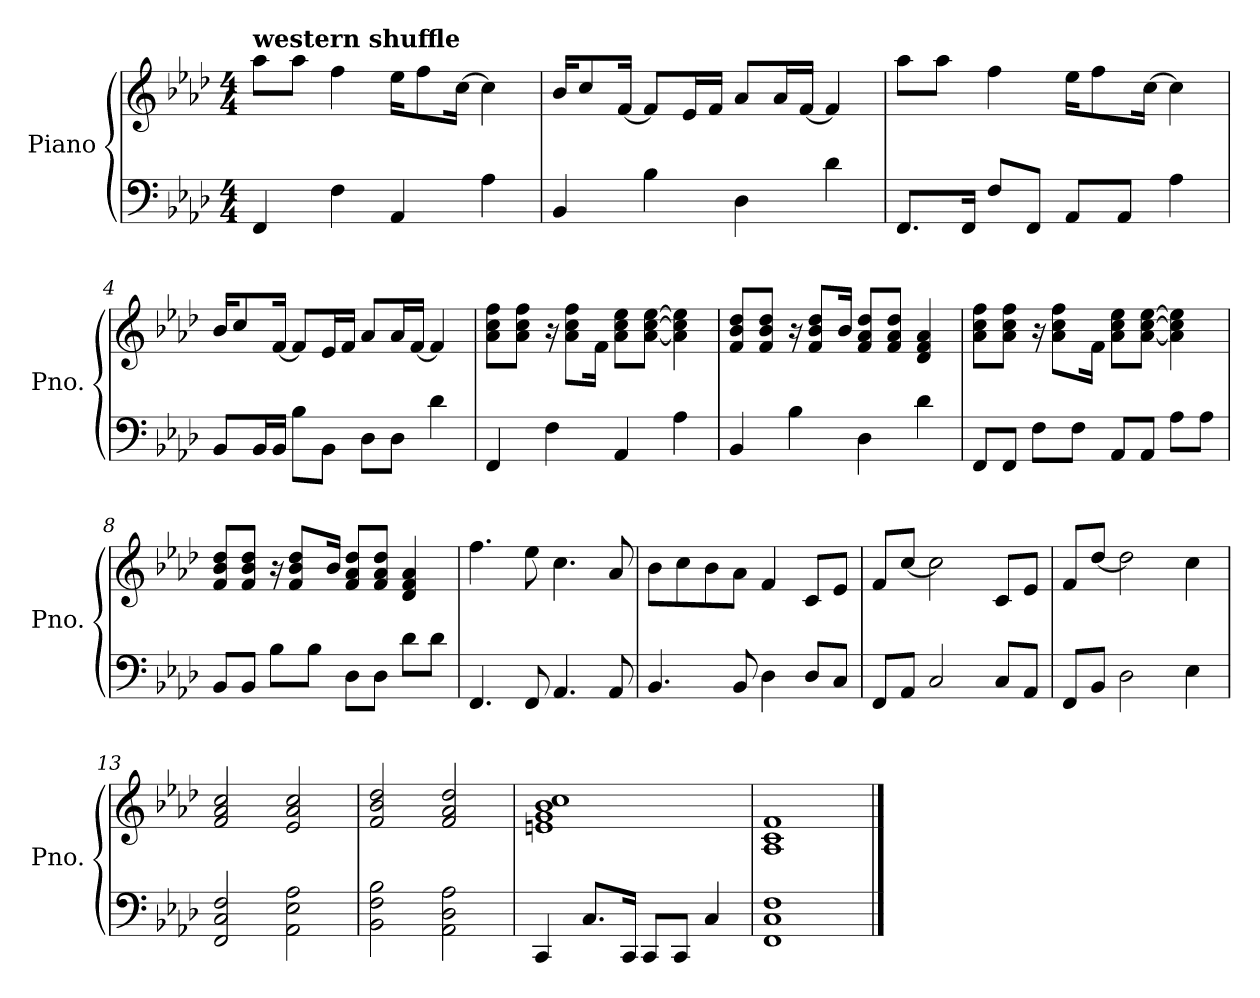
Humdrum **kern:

**kern	**kern
*part1	*part1
*staff2	*staff1
*I"Piano	*
*I'Pno.	*
*clefF4	*clefG2
*k[b-e-a-d-]	*k[b-e-a-d-]
*M4/4	*M4/4
*MM98	*MM98
=1	=1
!	!LO:TX:a:B:t=western shuffle
4FF/	8aa-\L
.	8aa-\J
4F\	4ff\
4AA-/	16ee-\KL
.	8ff\
.	[16cc\Jk
4A-\	4cc\]
=2	=2
4BB-/	16b-/KL
.	8cc/
.	[16f/Jk
4B-\	8f/L]
.	16e-/L
.	16f/JJ
4D-\	8a-/L
.	16a-/L
.	[16f/JJ
4d-\	4f/]
=3	=3
8.FF/L	8aa-\L
.	8aa-\J
16FF/Jk	.
8F/L	4ff\
8FF/J	.
8AA-/L	16ee-\KL
.	8ff\
8AA-/J	.
.	[16cc\Jk
4A-\	4cc\]
=4	=4
8BB-/L	16b-/KL
.	8cc/
16BB-/L	.
16BB-/JJ	[16f/Jk
8B-\L	8f/L]
8BB-\J	16e-/L
.	16f/JJ
8D-\L	8a-/L
8D-\J	16a-/L
.	[16f/JJ
4d-\	4f/]
!!LO:LB:g=z
=5	=5
4FF/	8a-\ 8cc\ 8ff\L
.	8a-\ 8cc\ 8ff\J
4F\	16r
.	8a-\ 8cc\ 8ff\L
.	16f\Jk
4AA-/	8a-\ 8cc\ 8ee-\L
.	[8a-\ [8cc\ [8ee-\J
4A-\	4a-\] 4cc\] 4ee-\]
=6	=6
4BB-/	8f/ 8b-/ 8dd-/L
.	8f/ 8b-/ 8dd-/J
4B-\	16r
.	8f/ 8b-/ 8dd-/L
.	16b-/Jk
4D-\	8f/ 8a-/ 8dd-/L
.	8f/ 8a-/ 8dd-/J
4d-\	4d-/ 4f/ 4a-/
=7	=7
8FF/L	8a-\ 8cc\ 8ff\L
8FF/J	8a-\ 8cc\ 8ff\J
8F\L	16r
.	8a-\ 8cc\ 8ff\L
8F\J	.
.	16f\Jk
8AA-/L	8a-\ 8cc\ 8ee-\L
8AA-/J	[8a-\ [8cc\ [8ee-\J
8A-\L	4a-\] 4cc\] 4ee-\]
8A-\J	.
=8	=8
8BB-/L	8f/ 8b-/ 8dd-/L
8BB-/J	8f/ 8b-/ 8dd-/J
8B-\L	16r
.	8f/ 8b-/ 8dd-/L
8B-\J	.
.	16b-/Jk
8D-\L	8f/ 8a-/ 8dd-/L
8D-\J	8f/ 8a-/ 8dd-/J
8d-\L	4d-/ 4f/ 4a-/
8d-\J	.
=9	=9
4.FF/	4.ff\
8FF/	8ee-\
4.AA-/	4.cc\
8AA-/	8a-/
!!LO:LB:g=z
=10	=10
4.BB-/	8b-\L
.	8cc\
.	8b-\
8BB-/	8a-\J
4D-\	4f/
8D-/L	8c/L
8C/J	8e-/J
=11	=11
8FF/L	8f/L
8AA-/J	[8cc/J
2C/	2cc\]
8C/L	8c/L
8AA-/J	8e-/J
=12	=12
8FF/L	8f/L
8BB-/J	[8dd-/J
2D-\	2dd-\]
4E-\	4cc\
=13	=13
2FF/ 2C/ 2F/	2f/ 2a-/ 2cc/
2AA-\ 2E-\ 2A-\	2e-/ 2a-/ 2cc/
=14	=14
2BB-\ 2F\ 2B-\	2f/ 2b-/ 2dd-/
2AA-\ 2D-\ 2A-\	2f/ 2a-/ 2dd-/
=15	=15
4CC/	1en 1g 1b- 1cc
8.C/L	.
16CC/Jk	.
8CC/L	.
8CC/J	.
4C/	.
=16	=16
1FF 1C 1F	1A- 1c 1f
==	==
*-	*-
